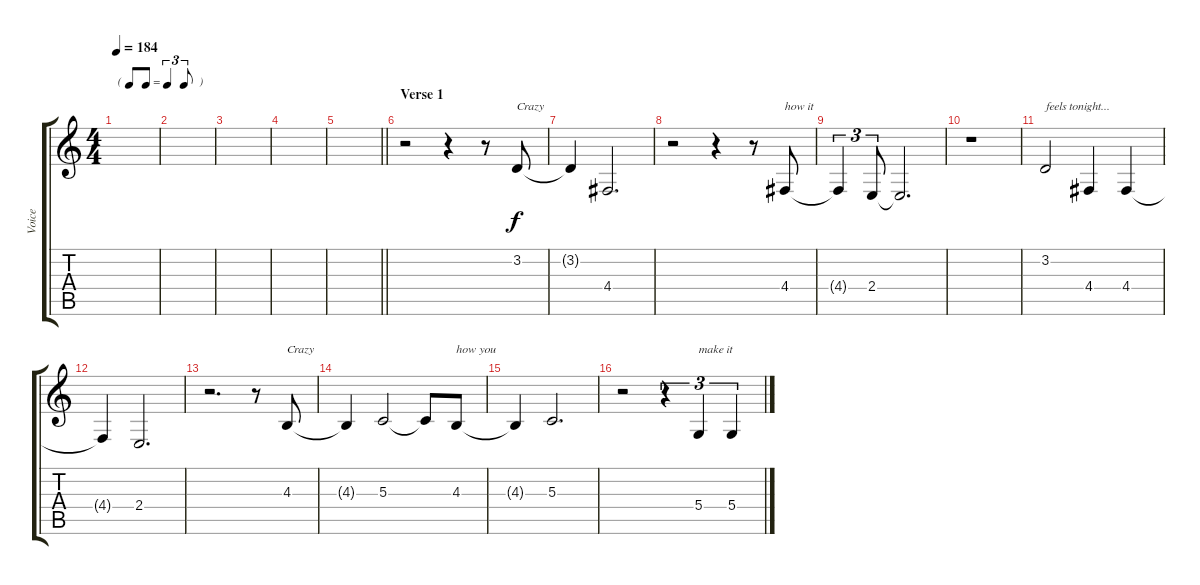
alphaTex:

\track ("Voice" "Voice") {instrument clarinet}
\staff {score tabs}
\tuning (E4 B3 G3 D3 A2 E2) {hide}
\ts (4 4)
\tf triplet8th
\tempo 184
\clef g2
\ks c
|
|
|
|
\barLineRight lightlight
|
\section ("" "Verse 1")
r.2 r.4 r.8 3.2.8{txt "Crazy" volume 9 balance 8 instrument clarinet} |
3.2{t}.4{dy f} 4.4.2{d} |
r.2 r.4 r.8 4.4.8{txt "how it"} |
4.4{t}.4{tu (3 2)} 2.4.8{tu (3 2)} 2.4{t}.2{d} |
r.1 |
3.2.2{txt "feels tonight..."} 4.4.4 4.4.4 |
4.4{t}.4 2.4.2{d} |
r.2{d} r.8 4.3.8{txt "Crazy"} |
4.3{t}.4 5.3.2 5.3{t}.8 4.3.8{txt "how you"} |
4.3{t}.4 5.3.2{d} |
r.2 r.4{tu (3 2)} 5.4.4{tu (3 2) txt "make it"} 5.4.4{tu (3 2)}
